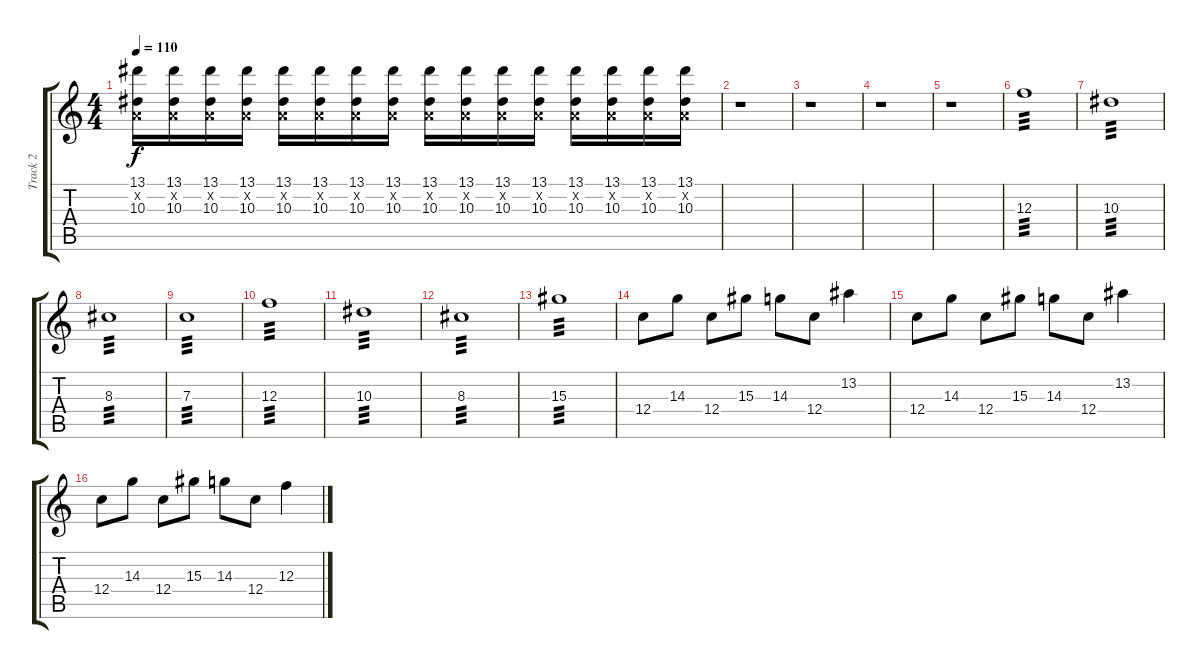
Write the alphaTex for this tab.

\track ("Track 2" "Track 2") {instrument distortionguitar}
\staff {score tabs}
\tuning (D4 A3 F3 C3 G2 C2) {hide}
\ts (4 4)
\tempo 110
\clef g2
\ks c
(13.1 0.2{x} 10.3).16{dy f} (13.1 0.2{x} 10.3).16 (13.1 0.2{x} 10.3).16 (13.1 0.2{x} 10.3).16 (13.1 0.2{x} 10.3).16 (13.1 0.2{x} 10.3).16 (13.1 0.2{x} 10.3).16 (13.1 0.2{x} 10.3).16 (13.1 0.2{x} 10.3).16 (13.1 0.2{x} 10.3).16 (13.1 0.2{x} 10.3).16 (13.1 0.2{x} 10.3).16 (13.1 0.2{x} 10.3).16 (13.1 0.2{x} 10.3).16 (13.1 0.2{x} 10.3).16 (13.1 0.2{x} 10.3).16 |
r.1 |
r.1 |
r.1 |
r.1 |
12.3.1{tp 3} |
10.3.1{tp 3} |
8.3.1{tp 3} |
7.3.1{tp 3} |
12.3.1{tp 3} |
10.3.1{tp 3} |
8.3.1{tp 3} |
15.3.1{tp 3} |
12.4.8 14.3.8 12.4.8 15.3.8 14.3.8 12.4.8 13.2.4 |
12.4.8 14.3.8 12.4.8 15.3.8 14.3.8 12.4.8 13.2.4 |
12.4.8 14.3.8 12.4.8 15.3.8 14.3.8 12.4.8 12.3.4
